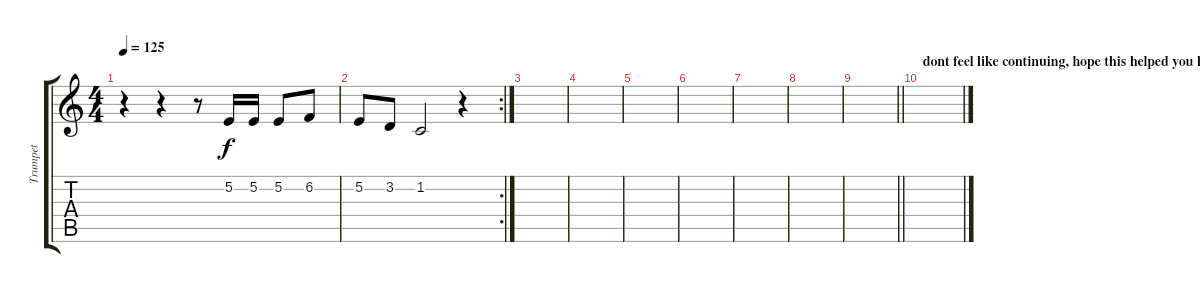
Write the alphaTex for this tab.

\track ("Trumpet" "Trumpet") {instrument trumpet}
\staff {score tabs}
\tuning (E4 B3 G3 D3 A2 E2) {hide}
\ts (4 4)
\tempo 125
\clef g2
\ks c
r.4{dy f} r.4 r.8 5.2.16 5.2.16 5.2.8 6.2.8 |
\rc 2
5.2.8 3.2.8 1.2.2 r.4 |
|
|
|
|
|
|
\barLineRight lightlight
|
\section ("" "dont feel like continuing, hope this helped you learn the song")
